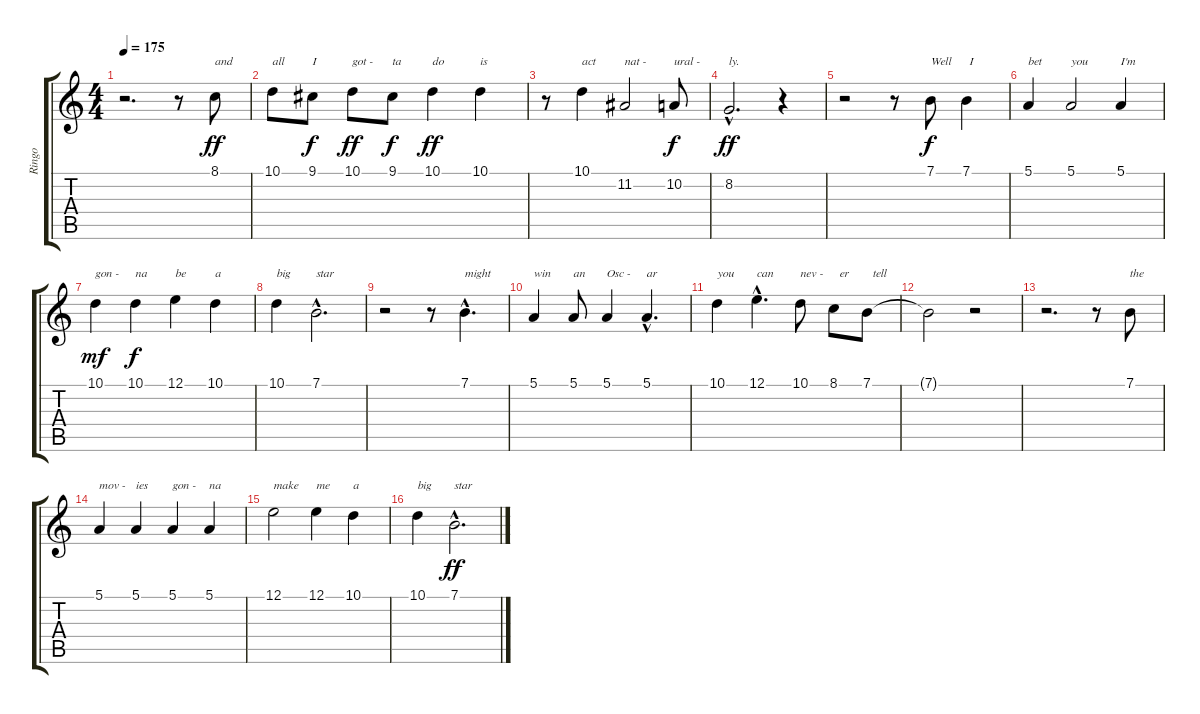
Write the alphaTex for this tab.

\track ("Ringo" "Ringo") {instrument clarinet}
\staff {score tabs}
\tuning (E4 B3 G3 D3 A2 E2) {hide}
\ts (4 4)
\tempo 175
\clef g2
\ks c
r.2{d dy ff} r.8 8.1.8{txt "and"} |
10.1.8{txt "all"} 9.1.8{txt "I" dy f} 10.1.8{txt "got -" dy ff} 9.1.8{txt "ta" dy f} 10.1.4{txt "do" dy ff} 10.1.4{txt "is"} |
r.8 10.1.4{txt "act"} 11.2.2{txt "nat -"} 10.2.8{txt "ural -" dy f} |
8.2{hac}.2{d txt "ly." dy ff} r.4 |
r.2 r.8 7.1.8{txt "Well" dy f} 7.1.4{txt " I"} |
5.1.4{txt "bet"} 5.1.2{txt "you"} 5.1.4{txt "I'm"} |
10.1.4{txt "gon -" dy mf} 10.1.4{txt "na" dy f} 12.1.4{txt "be"} 10.1.4{txt "a"} |
10.1.4{txt "big"} 7.1{hac}.2{d txt "star"} |
r.2 r.8 7.1{hac}.4{d txt "might"} |
5.1.4{txt "win"} 5.1.8{txt "an"} 5.1.4{txt "Osc -"} 5.1{hac}.4{d txt "ar"} |
10.1.4{txt "you"} 12.1{hac}.4{d txt "can"} 10.1.8{txt "nev -"} 8.1.8{txt "  er"} 7.1.8{txt "  tell"} |
7.1{t}.2 r.2 |
r.2{d} r.8 7.1.8{txt "the"} |
5.1.4{txt "mov -"} 5.1.4{txt "ies"} 5.1.4{txt "gon -"} 5.1.4{txt "na"} |
12.1.2{txt "make"} 12.1.4{txt "me"} 10.1.4{txt "a"} |
10.1.4{txt "big"} 7.1{hac}.2{d txt "star" dy ff}
